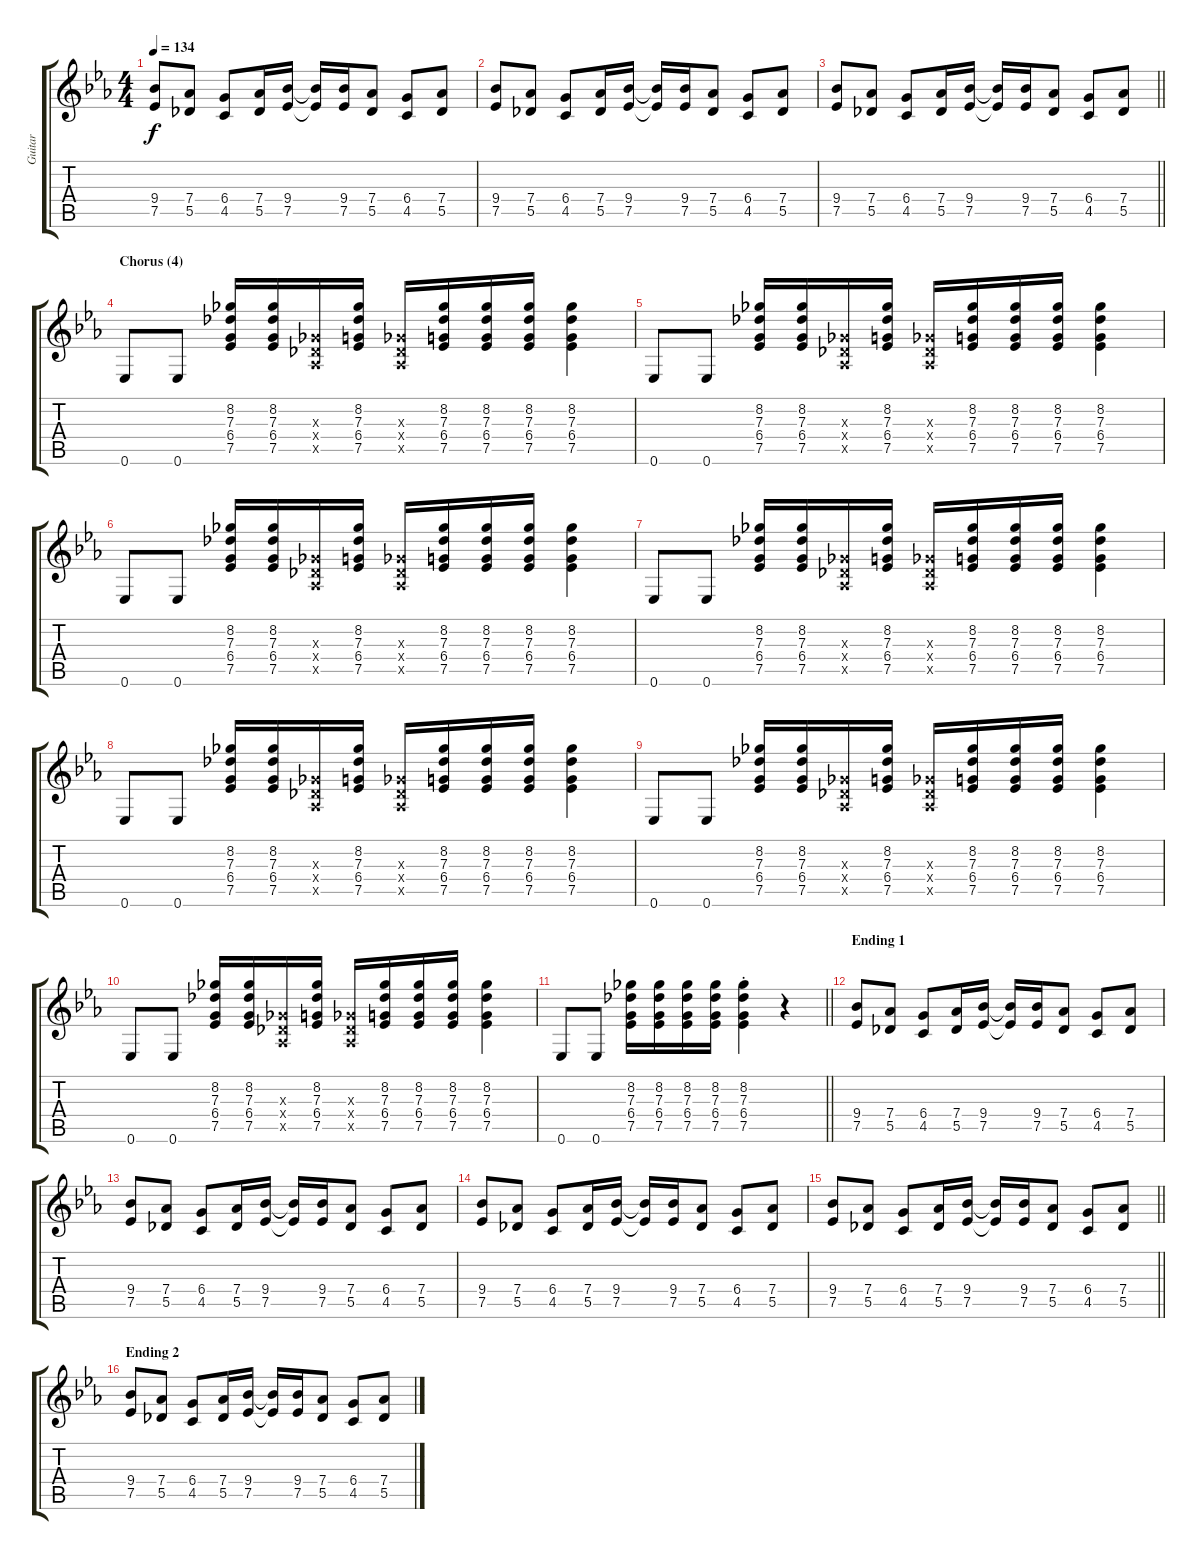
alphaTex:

\track ("Guitar" "Guitar") {instrument distortionguitar}
\staff {score tabs}
\tuning (Eb4 Bb3 Gb3 Db3 Ab2 Eb2) {hide}
\ts (4 4)
\tempo 134
\clef g2
\ks eb
(9.4 7.5).8{dy f} (7.4 5.5).8 (6.4 4.5).8 (7.4 5.5).16 (9.4 7.5).16 (9.4{t} 7.5{t}).16 (9.4 7.5).16 (7.4 5.5).8 (6.4 4.5).8 (7.4 5.5).8 |
(9.4 7.5).8 (7.4 5.5).8 (6.4 4.5).8 (7.4 5.5).16 (9.4 7.5).16 (9.4{t} 7.5{t}).16 (9.4 7.5).16 (7.4 5.5).8 (6.4 4.5).8 (7.4 5.5).8 |
\barLineRight lightlight
(9.4 7.5).8 (7.4 5.5).8 (6.4 4.5).8 (7.4 5.5).16 (9.4 7.5).16 (9.4{t} 7.5{t}).16 (9.4 7.5).16 (7.4 5.5).8 (6.4 4.5).8 (7.4 5.5).8 |
\section ("" "Chorus (4)")
0.6.8 0.6.8 (8.2 7.3 6.4 7.5).16 (8.2 7.3 6.4 7.5).16 (0.3{x} 0.4{x} 0.5{x}).16 (8.2 7.3 6.4 7.5).16 (0.3{x} 0.4{x} 0.5{x}).16 (8.2 7.3 6.4 7.5).16 (8.2 7.3 6.4 7.5).16 (8.2 7.3 6.4 7.5).16 (8.2 7.3 6.4 7.5).4 |
0.6.8 0.6.8 (8.2 7.3 6.4 7.5).16 (8.2 7.3 6.4 7.5).16 (0.3{x} 0.4{x} 0.5{x}).16 (8.2 7.3 6.4 7.5).16 (0.3{x} 0.4{x} 0.5{x}).16 (8.2 7.3 6.4 7.5).16 (8.2 7.3 6.4 7.5).16 (8.2 7.3 6.4 7.5).16 (8.2 7.3 6.4 7.5).4 |
0.6.8 0.6.8 (8.2 7.3 6.4 7.5).16 (8.2 7.3 6.4 7.5).16 (0.3{x} 0.4{x} 0.5{x}).16 (8.2 7.3 6.4 7.5).16 (0.3{x} 0.4{x} 0.5{x}).16 (8.2 7.3 6.4 7.5).16 (8.2 7.3 6.4 7.5).16 (8.2 7.3 6.4 7.5).16 (8.2 7.3 6.4 7.5).4 |
0.6.8 0.6.8 (8.2 7.3 6.4 7.5).16 (8.2 7.3 6.4 7.5).16 (0.3{x} 0.4{x} 0.5{x}).16 (8.2 7.3 6.4 7.5).16 (0.3{x} 0.4{x} 0.5{x}).16 (8.2 7.3 6.4 7.5).16 (8.2 7.3 6.4 7.5).16 (8.2 7.3 6.4 7.5).16 (8.2 7.3 6.4 7.5).4 |
0.6.8 0.6.8 (8.2 7.3 6.4 7.5).16 (8.2 7.3 6.4 7.5).16 (0.3{x} 0.4{x} 0.5{x}).16 (8.2 7.3 6.4 7.5).16 (0.3{x} 0.4{x} 0.5{x}).16 (8.2 7.3 6.4 7.5).16 (8.2 7.3 6.4 7.5).16 (8.2 7.3 6.4 7.5).16 (8.2 7.3 6.4 7.5).4 |
0.6.8 0.6.8 (8.2 7.3 6.4 7.5).16 (8.2 7.3 6.4 7.5).16 (0.3{x} 0.4{x} 0.5{x}).16 (8.2 7.3 6.4 7.5).16 (0.3{x} 0.4{x} 0.5{x}).16 (8.2 7.3 6.4 7.5).16 (8.2 7.3 6.4 7.5).16 (8.2 7.3 6.4 7.5).16 (8.2 7.3 6.4 7.5).4 |
0.6.8 0.6.8 (8.2 7.3 6.4 7.5).16 (8.2 7.3 6.4 7.5).16 (0.3{x} 0.4{x} 0.5{x}).16 (8.2 7.3 6.4 7.5).16 (0.3{x} 0.4{x} 0.5{x}).16 (8.2 7.3 6.4 7.5).16 (8.2 7.3 6.4 7.5).16 (8.2 7.3 6.4 7.5).16 (8.2 7.3 6.4 7.5).4 |
\barLineRight lightlight
0.6.8 0.6.8 (8.2 7.3 6.4 7.5).16 (8.2 7.3 6.4 7.5).16 (8.2 7.3 6.4 7.5).16 (8.2 7.3 6.4 7.5).16 (8.2{st} 7.3{st} 6.4{st} 7.5{st}).4 r.4 |
\section ("" "Ending 1")
(9.4 7.5).8 (7.4 5.5).8 (6.4 4.5).8 (7.4 5.5).16 (9.4 7.5).16 (9.4{t} 7.5{t}).16 (9.4 7.5).16 (7.4 5.5).8 (6.4 4.5).8 (7.4 5.5).8 |
(9.4 7.5).8 (7.4 5.5).8 (6.4 4.5).8 (7.4 5.5).16 (9.4 7.5).16 (9.4{t} 7.5{t}).16 (9.4 7.5).16 (7.4 5.5).8 (6.4 4.5).8 (7.4 5.5).8 |
(9.4 7.5).8 (7.4 5.5).8 (6.4 4.5).8 (7.4 5.5).16 (9.4 7.5).16 (9.4{t} 7.5{t}).16 (9.4 7.5).16 (7.4 5.5).8 (6.4 4.5).8 (7.4 5.5).8 |
\barLineRight lightlight
(9.4 7.5).8 (7.4 5.5).8 (6.4 4.5).8 (7.4 5.5).16 (9.4 7.5).16 (9.4{t} 7.5{t}).16 (9.4 7.5).16 (7.4 5.5).8 (6.4 4.5).8 (7.4 5.5).8 |
\section ("" "Ending 2")
(9.4 7.5).8 (7.4 5.5).8 (6.4 4.5).8 (7.4 5.5).16 (9.4 7.5).16 (9.4{t} 7.5{t}).16 (9.4 7.5).16 (7.4 5.5).8 (6.4 4.5).8 (7.4 5.5).8
